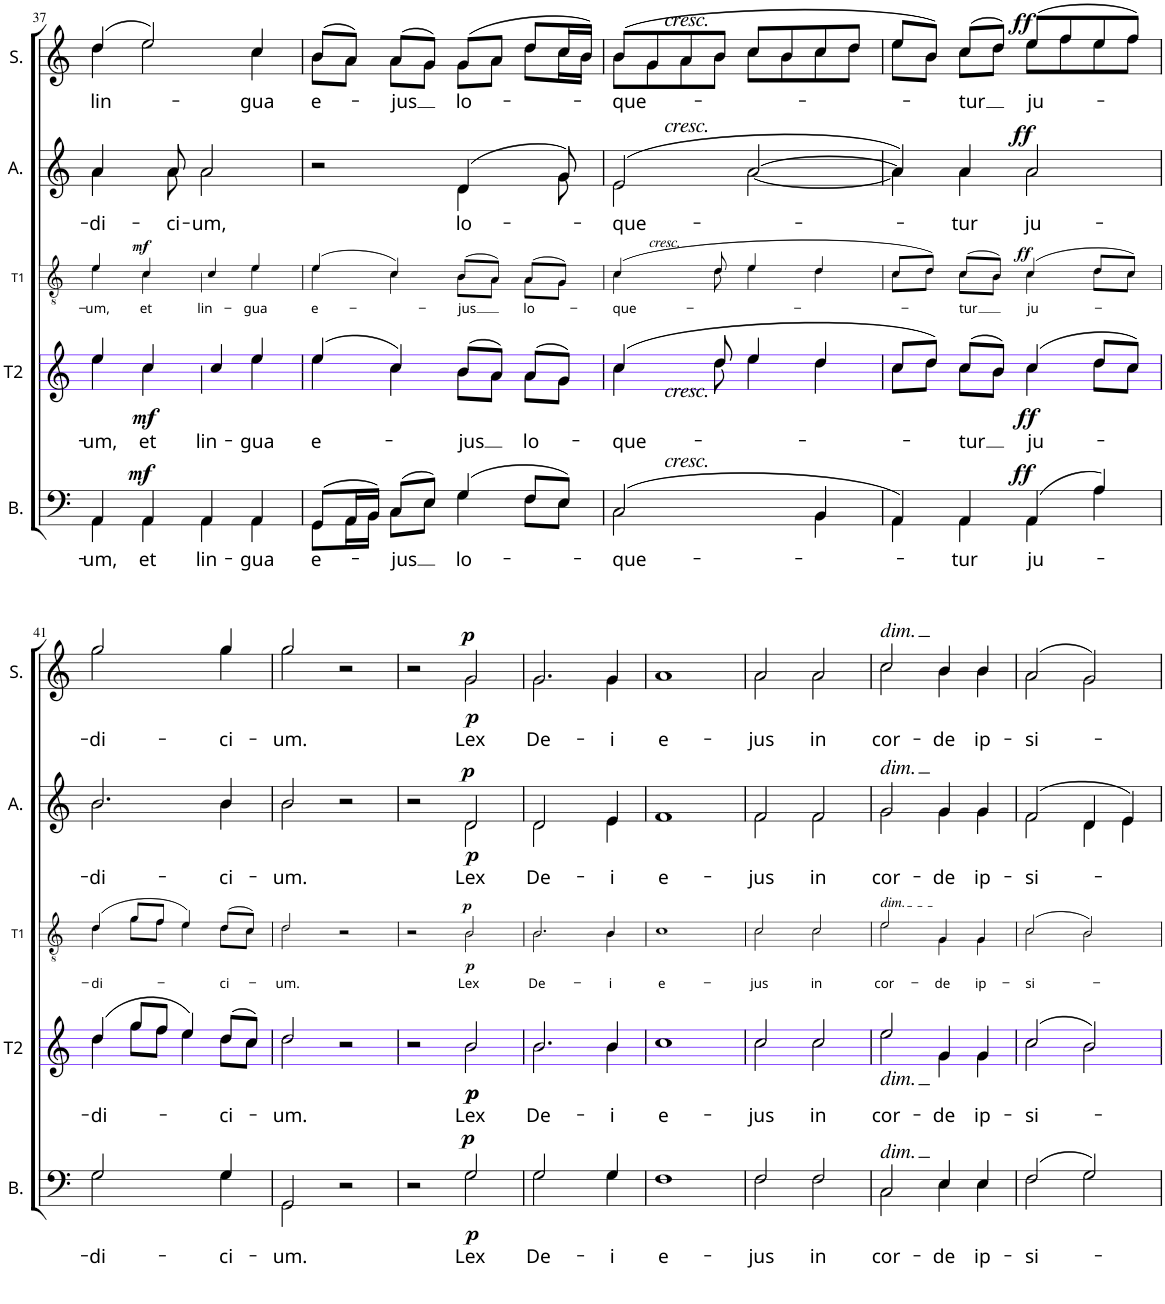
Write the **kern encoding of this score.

**kern	**text	**dynam	**kern	**text	**dynam	**kern	**text	**dynam	**kern	**text	**dynam	**kern	**text	**dynam
*part5	*part5	*part5	*part4	*part4	*part4	*part3	*part3	*part3	*part2	*part2	*part2	*part1	*part1	*part1
*staff5	*staff5	*staff5	*staff4	*staff4	*staff4	*staff3	*staff3	*staff3	*staff2	*staff2	*staff2	*staff1	*staff1	*staff1
*I"Basse	*	*	*I"Ténor 2	*	*	*I"Ténor 1	*	*	*I"Alto	*	*	*I"Soprano	*	*
*I'B.	*	*	*I'T2	*	*	*I'T1	*	*	*I'A.	*	*	*I'S.	*	*
!!LO:PB:g=z
*clefF4	*	*	*clefG2	*	*	*clefGv2	*	*	*clefG2	*	*	*clefG2	*	*
*k[]	*	*	*k[]	*	*	*k[]	*	*	*k[]	*	*	*k[]	*	*
*M2/2	*	*	*M2/2	*	*	*M2/2	*	*	*M2/2	*	*	*M2/2	*	*
*met(c|)	*	*	*met(c|)	*	*	*met(c|)	*	*	*met(c|)	*	*	*met(c|)	*	*
=37	=37	=37	=37	=37	=37	=37	=37	=37	=37	=37	=37	=37	=37	=37
!	!LO:LY:b	!	!	!LO:LY:b	!	!	!LO:LY:b	!	!	!LO:LY:b	!	!	!LO:LY:b	!
*^	*	*	*^	*	*	*^	*	*	*^	*	*	*^	*	*
4AA/	4AA\	-um,	.	4ee/	4ee\	-um,	.	4e/	4e\	-um,	.	4.a/	4.a\	-di-	.	(4dd/	4dd\	lin-	.
!	!	!LO:LY:b	!LO:DY:a	!	!	!LO:LY:b	!LO:DY:b	!	!	!LO:LY:b	!LO:DY:a	!	!	!	!	!	!	!	!
4AA/	4AA\	et	mf	4cc/	4cc\	et	mf	4c/	4c\	et	mf	.	.	.	.	2ee/)	2ee\	.	.
!	!	!	!	!	!	!	!	!	!	!	!	!	!	!LO:LY:b	!	!	!	!	!
.	.	.	.	.	.	.	.	.	.	.	.	8a/	8a\	-ci-	.	.	.	.	.
!	!	!LO:LY:b	!	!	!	!LO:LY:b	!	!	!	!LO:LY:b	!	!	!	!LO:LY:b	!	!	!	!	!
4AA/	4AA\	lin-	.	4cc/	4dd\	lin-	.	4c/	4d\	lin-	.	2a/	2a\	-um,	.	.	.	.	.
!	!	!LO:LY:b	!	!	!	!LO:LY:b	!	!	!	!LO:LY:b	!	!	!	!	!	!	!	!LO:LY:b	!
4AA/	4AA\	-gua	.	4ee/	4ee\	-gua	.	4e/	4e\	-gua	.	.	.	.	.	4cc/	4cc\	-gua	.
=38	=38	=38	=38	=38	=38	=38	=38	=38	=38	=38	=38	=38	=38	=38	=38	=38	=38	=38	=38
!	!	!LO:LY:b	!	!	!	!LO:LY:b	!	!	!	!LO:LY:b	!	!	!	!	!	!	!	!LO:LY:b	!
(8GG/L	8GG\L	e-	.	(4ee/	4ee\	e-	.	(4e/	4e\	e-	.	2r	2ryy	.	.	(8b/L	8b\L	e-	.
16AA/L	16AA\L	.	.	.	.	.	.	.	.	.	.	.	.	.	.	8a/J)	8a\J	.	.
16BB/JJ)	16BB\JJ	.	.	.	.	.	.	.	.	.	.	.	.	.	.	.	.	.	.
!	!	!LO:LY:b	!	!	!	!	!	!	!	!	!	!	!	!	!	!	!	!LO:LY:b	!
(8C/L	8C\L	-jus	.	4cc/)	4cc\	.	.	4c/)	4c\	.	.	.	.	.	.	(8a/L	8a\L	-jus	.
8E/J)	8E\J	.	.	.	.	.	.	.	.	.	.	.	.	.	.	8g/J)	8g\J	.	.
!	!	!LO:LY:b	!	!	!	!LO:LY:b	!	!	!	!LO:LY:b	!	!	!	!LO:LY:b	!	!	!	!LO:LY:b	!
(4G/	4G\	lo-	.	(8b/L	8b\L	-jus	.	(8B/L	8B\L	-jus	.	(4.d/	4.d\	lo-	.	(8g/L	8g\L	lo-	.
.	.	.	.	8a/J)	8a\J	.	.	8A/J)	8A\J	.	.	.	.	.	.	8a/J	8a\J	.	.
!	!	!	!	!	!	!LO:LY:b	!	!	!	!LO:LY:b	!	!	!	!	!	!	!	!	!
8F/L	8F\L	.	.	(8a/L	8a\L	lo-	.	(8A/L	8A\L	lo-	.	.	.	.	.	8dd/L	8dd\L	.	.
8E/J)	8E\J	.	.	8g/J)	8g\J	.	.	8G/J)	8G\J	.	.	8g/)	8g\	.	.	16cc/L	16cc\L	.	.
.	.	.	.	.	.	.	.	.	.	.	.	.	.	.	.	16b/JJ)	16b\JJ	.	.
=39	=39	=39	=39	=39	=39	=39	=39	=39	=39	=39	=39	=39	=39	=39	=39	=39	=39	=39	=39
!	!	!	!	!	!	!	!	!	!	!	!	!	!	!	!	!LO:TX:a:i:t=cresc.	!	!	!
!	!	!	!	!	!	!	!	!	!	!	!	!LO:TX:a:i:t=cresc.	!	!	!	!	!	!	!
!	!	!	!	!	!	!	!	!LO:TX:a:i:t=cresc.	!	!	!	!	!	!	!	!	!	!	!
!	!	!	!	!LO:TX:b:i:t=cresc.	!	!	!	!	!	!	!	!	!	!	!	!	!	!	!
!LO:TX:a:i:t=cresc.	!	!	!	!	!	!	!	!	!	!	!	!	!	!	!	!	!	!	!
!	!	!LO:LY:b	!	!	!	!LO:LY:b	!	!	!	!LO:LY:b	!	!	!	!LO:LY:b	!	!	!	!LO:LY:b	!
(2.C/	2.C\	-que-	.	(4.cc/	4.cc\	-que-	.	(4.c/	4.c\	-que-	.	(2e/	2e\	-que-	.	(8b/L	8b\L	-que-	.
.	.	.	.	.	.	.	.	.	.	.	.	.	.	.	.	8g/	8g\	.	.
.	.	.	.	.	.	.	.	.	.	.	.	.	.	.	.	8a/	8a\	.	.
.	.	.	.	8dd/	8dd\	.	.	8d/	8d\	.	.	.	.	.	.	8b/J	8b\J	.	.
.	.	.	.	4ee/	4ee\	.	.	4e/	4e\	.	.	[2a/	[2a\	.	.	8cc/L	8cc\L	.	.
.	.	.	.	.	.	.	.	.	.	.	.	.	.	.	.	8b/	8b\	.	.
4BB/	4BB\	.	.	4dd/	4dd\	.	.	4d/	4d\	.	.	.	.	.	.	8cc/	8cc\	.	.
.	.	.	.	.	.	.	.	.	.	.	.	.	.	.	.	8dd/J	8dd\J	.	.
=40	=40	=40	=40	=40	=40	=40	=40	=40	=40	=40	=40	=40	=40	=40	=40	=40	=40	=40	=40
4AA/)	4AA\	.	.	8cc/L	8cc\L	.	.	8c/L	8c\L	.	.	4a/])	4a\]	.	.	8ee/L	8ee\L	.	.
.	.	.	.	8dd/J)	8dd\J	.	.	8d/J)	8d\J	.	.	.	.	.	.	8b/J)	8b\J	.	.
!	!	!LO:LY:b	!	!	!	!LO:LY:b	!	!	!	!LO:LY:b	!	!	!	!LO:LY:b	!	!	!	!LO:LY:b	!
4AA/	4AA\	-tur	.	(8cc/L	8cc\L	-tur	.	(8c/L	8c\L	-tur	.	4a/	4a\	-tur	.	(8cc/L	8cc\L	-tur	.
.	.	.	.	8b/J)	8b\J	.	.	8B/J)	8B\J	.	.	.	.	.	.	8dd/J)	8dd\J	.	.
!	!	!LO:LY:b	!LO:DY:a	!	!	!LO:LY:b	!LO:DY:b	!	!	!LO:LY:b	!LO:DY:a	!	!	!LO:LY:b	!LO:DY:a	!	!	!LO:LY:b	!LO:DY:a
(4AA/	4AA\	ju-	ff	(4cc/	4cc\	ju-	ff	(4c/	4c\	ju-	ff	2a/	2a\	ju-	ff	(8ee/L	8ee\L	ju-	ff
.	.	.	.	.	.	.	.	.	.	.	.	.	.	.	.	8ff/	8ff\	.	.
4A/)	4A\	.	.	8dd/L	8dd\L	.	.	8d/L	8d\L	.	.	.	.	.	.	8ee/	8ee\	.	.
.	.	.	.	8cc/J)	8cc\J	.	.	8c/J)	8c\J	.	.	.	.	.	.	8ff/J)	8ff\J	.	.
!!LO:LB:g=z	!!
=41	=41	=41	=41	=41	=41	=41	=41	=41	=41	=41	=41	=41	=41	=41	=41	=41	=41	=41	=41
!	!	!LO:LY:b	!	!	!	!LO:LY:b	!	!	!	!LO:LY:b	!	!	!	!LO:LY:b	!	!	!	!LO:LY:b	!
2.G/	2.G\	-di-	.	(4dd/	4dd\	-di-	.	(4d/	4d\	-di-	.	2.b/	2.b\	-di-	.	2.gg/	2.gg\	-di-	.
.	.	.	.	8gg/L	8gg\L	.	.	8g/L	8g\L	.	.	.	.	.	.	.	.	.	.
.	.	.	.	8ff/J	8ff\J	.	.	8f/J	8f\J	.	.	.	.	.	.	.	.	.	.
.	.	.	.	4ee/)	4ee\	.	.	4e/)	4e\	.	.	.	.	.	.	.	.	.	.
!	!	!LO:LY:b	!	!	!	!LO:LY:b	!	!	!	!LO:LY:b	!	!	!	!LO:LY:b	!	!	!	!LO:LY:b	!
4G/	4G\	-ci-	.	(8dd/L	8dd\L	-ci-	.	(8d/L	8d\L	-ci-	.	4b/	4b\	-ci-	.	4gg/	4gg\	-ci-	.
.	.	.	.	8cc/J)	8cc\J	.	.	8c/J)	8c\J	.	.	.	.	.	.	.	.	.	.
=42	=42	=42	=42	=42	=42	=42	=42	=42	=42	=42	=42	=42	=42	=42	=42	=42	=42	=42	=42
!	!	!LO:LY:b	!	!	!	!LO:LY:b	!	!	!	!LO:LY:b	!	!	!	!LO:LY:b	!	!	!	!LO:LY:b	!
2GG/	2GG\	-um.	.	2dd/	2dd\	-um.	.	2d/	2d\	-um.	.	2b/	2b\	-um.	.	2gg/	2gg\	-um.	.
2r	2ryy	.	.	2r	2ryy	.	.	2r	2ryy	.	.	2r	2ryy	.	.	2r	2ryy	.	.
=43	=43	=43	=43	=43	=43	=43	=43	=43	=43	=43	=43	=43	=43	=43	=43	=43	=43	=43	=43
2r	2ryy	.	.	2r	2ryy	.	.	2r	2ryy	.	.	2r	2ryy	.	.	2r	2ryy	.	.
!	!	!LO:LY:b	!LO:DY:a	!	!	!LO:LY:b	!	!	!	!LO:LY:b	!	!	!	!LO:LY:b	!	!	!	!LO:LY:b	!
!	!	!	!LO:DY:n=1:b	!	!	!	!LO:DY:b	!	!	!	!	!	!	!	!	!	!	!	!
!	!	!	!	!	!	!	!LO:DY:n=1:b	!	!	!	!LO:DY:a	!	!	!	!	!	!	!	!
!	!	!	!	!	!	!	!	!	!	!	!LO:DY:n=1:b	!	!	!	!LO:DY:a	!	!	!	!
!	!	!	!	!	!	!	!	!	!	!	!	!	!	!	!LO:DY:n=1:b	!	!	!	!LO:DY:a
!	!	!	!	!	!	!	!	!	!	!	!	!	!	!	!	!	!	!	!LO:DY:n=1:b
2G/	2G\	Lex	p p	2b/	2b\	Lex	p p	2B/	2B\	Lex	p p	2d/	2d\	Lex	p p	2g/	2g\	Lex	p p
=44	=44	=44	=44	=44	=44	=44	=44	=44	=44	=44	=44	=44	=44	=44	=44	=44	=44	=44	=44
!	!	!LO:LY:b	!	!	!	!LO:LY:b	!	!	!	!LO:LY:b	!	!	!	!LO:LY:b	!	!	!	!LO:LY:b	!
2.G/	2.G\	De-	.	2.b/	2.b\	De-	.	2.B/	2.B\	De-	.	2.d/	2.d\	De-	.	2.g/	2.g\	De-	.
!	!	!LO:LY:b	!	!	!	!LO:LY:b	!	!	!	!LO:LY:b	!	!	!	!LO:LY:b	!	!	!	!LO:LY:b	!
4G/	4G\	-i	.	4b/	4b\	-i	.	4B/	4B\	-i	.	4e/	4e\	-i	.	4g/	4g\	-i	.
=45	=45	=45	=45	=45	=45	=45	=45	=45	=45	=45	=45	=45	=45	=45	=45	=45	=45	=45	=45
!	!	!LO:LY:b	!	!	!	!LO:LY:b	!	!	!	!LO:LY:b	!	!	!	!LO:LY:b	!	!	!	!LO:LY:b	!
1F	1F	e-	.	1cc	1cc	e-	.	1c	1c	e-	.	1f	1f	e-	.	1a	1a	e-	.
=46	=46	=46	=46	=46	=46	=46	=46	=46	=46	=46	=46	=46	=46	=46	=46	=46	=46	=46	=46
!	!	!LO:LY:b	!	!	!	!LO:LY:b	!	!	!	!LO:LY:b	!	!	!	!LO:LY:b	!	!	!	!LO:LY:b	!
2F/	2F\	-jus	.	2cc/	2cc\	-jus	.	2c/	2c\	-jus	.	2f/	2f\	-jus	.	2a/	2a\	-jus	.
!	!	!LO:LY:b	!	!	!	!LO:LY:b	!	!	!	!LO:LY:b	!	!	!	!LO:LY:b	!	!	!	!LO:LY:b	!
2F/	2F\	in	.	2cc/	2cc\	in	.	2c/	2c\	in	.	2f/	2f\	in	.	2a/	2a\	in	.
=47	=47	=47	=47	=47	=47	=47	=47	=47	=47	=47	=47	=47	=47	=47	=47	=47	=47	=47	=47
!	!	!	!	!	!	!	!	!	!	!	!	!	!	!	!	!LO:TX:a:i:t=dim.	!	!	!
!	!	!	!	!	!	!	!	!	!	!	!	!LO:TX:a:i:t=dim.	!	!	!	!	!	!	!
!	!	!	!	!	!	!	!	!LO:TX:a:i:t=dim.	!	!	!	!	!	!	!	!	!	!	!
!	!	!	!	!LO:TX:b:i:t=dim.	!	!	!	!	!	!	!	!	!	!	!	!	!	!	!
!LO:TX:a:i:t=dim.	!	!	!	!	!	!	!	!	!	!	!	!	!	!	!	!	!	!	!
!	!	!LO:LY:b	!	!	!	!LO:LY:b	!	!	!	!LO:LY:b	!	!	!	!LO:LY:b	!	!	!	!LO:LY:b	!
2C/	2C\	cor-	.	2ee/	2ee\	cor-	.	2e/	2e\	cor-	.	2g/	2g\	cor-	.	2cc/	2cc\	cor-	.
!	!	!LO:LY:b	!	!	!	!LO:LY:b	!	!	!	!LO:LY:b	!	!	!	!LO:LY:b	!	!	!	!LO:LY:b	!
4E/	4E\	-de	.	4g/	4g\	-de	.	4G/	4G\	-de	.	4g/	4g\	-de	.	4b/	4b\	-de	.
!	!	!LO:LY:b	!	!	!	!LO:LY:b	!	!	!	!LO:LY:b	!	!	!	!LO:LY:b	!	!	!	!LO:LY:b	!
4E/	4E\	ip-	.	4g/	4g\	ip-	.	4G/	4G\	ip-	.	4g/	4g\	ip-	.	4b/	4b\	ip-	.
=48	=48	=48	=48	=48	=48	=48	=48	=48	=48	=48	=48	=48	=48	=48	=48	=48	=48	=48	=48
!	!	!LO:LY:b	!	!	!	!LO:LY:b	!	!	!	!LO:LY:b	!	!	!	!LO:LY:b	!	!	!	!LO:LY:b	!
(2F/	2F\	-si-	.	(2cc/	2cc\	-si-	.	(2c/	2c\	-si-	.	(2f/	2f\	-si-	.	(2a/	2a\	-si-	.
2G/)	2G\	.	.	2b/)	2b\	.	.	2B/)	2B\	.	.	4d/	4d\	.	.	2g/)	2g\	.	.
.	.	.	.	.	.	.	.	.	.	.	.	4e/)	4e\	.	.	.	.	.	.
*v	*v	*	*	*	*	*	*	*v	*v	*	*	*v	*v	*	*	*v	*v	*	*
*	*	*	*v	*v	*	*	*	*	*	*	*	*	*	*	*
=	=	=	=	=	=	=	=	=	=	=	=	=	=	=
*-	*-	*-	*-	*-	*-	*-	*-	*-	*-	*-	*-	*-	*-	*-
